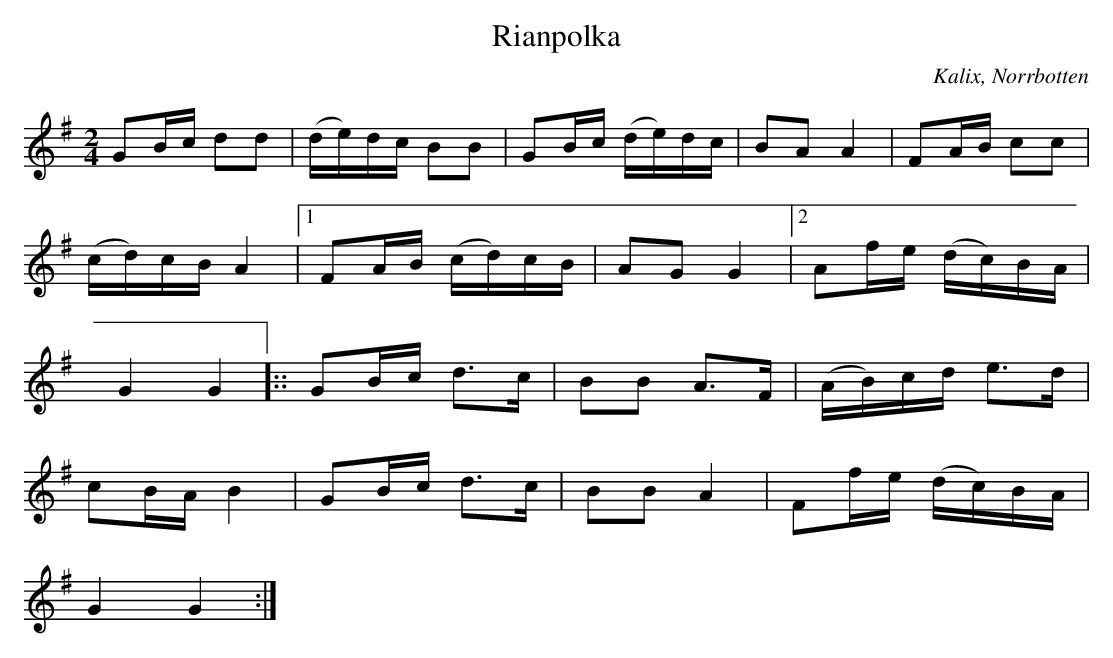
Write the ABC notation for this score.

X:1
T:Rianpolka
O:Kalix, Norrbotten
M: 2/4
L: 1/16
K: G
G2Bc d2d2 | (de)dc B2B2 | G2Bc (de)dc | B2A2 A4 | F2AB c2c2 |
(cd)cB A4 |1 F2AB (cd)cB | A2G2 G4 |2 A2fe (dc)BA |
G4 G4 ]:: G2Bc d2>c2 | B2B2 A2>F2 | (AB)cd e2>d2 |
c2BA B4 | G2Bc d2>c2 | B2B2 A4 | F2fe (dc)BA |
G4 G4 :|
